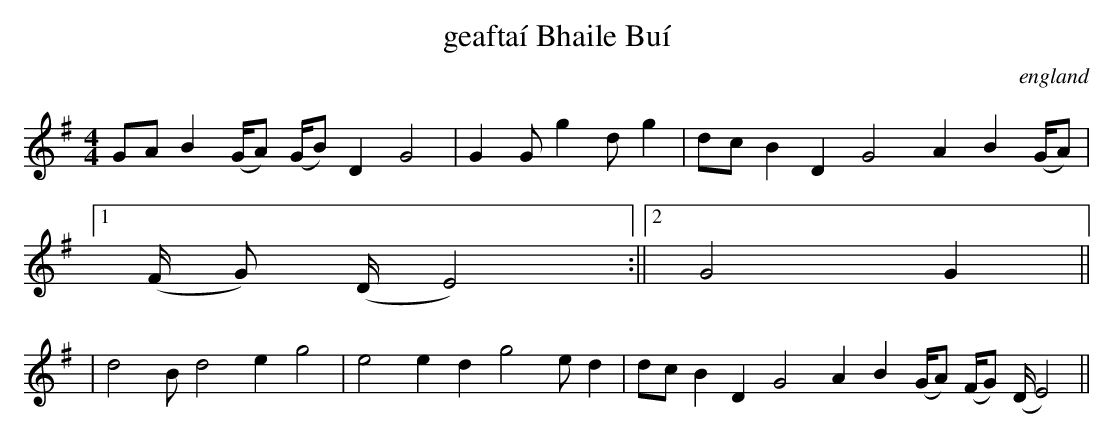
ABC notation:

X:1
T:geaftaí Bhaile Buí
O:england
M:4/4
L:1/8
K:G
GA B2 (G/2A) (G/2B) D2 G4 | G2G g2 d g2| dcB2 D2 G4 A2 B2 (G/2A) |1
(F/2 G) (D/2E4):||2 G4G2||
|d4Bd4 e2 g4|e4e2d2 g4 e d2| dcB2 D2 G4 A2 B2 (G/2A) (F/2G) (D/2E4)||
